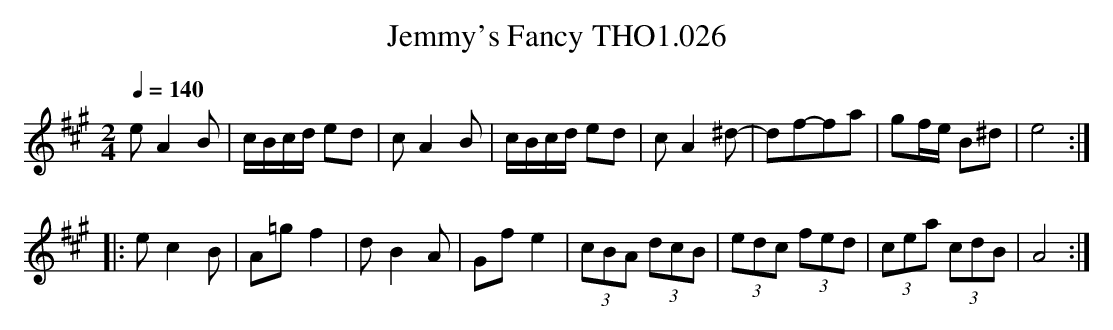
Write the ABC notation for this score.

X:1
T:Jemmy's Fancy THO1.026
M:2/4
L:1/8
Q:1/4=140
K:A
e A2 B|c/B/c/d/ ed|c A2 B|c/B/c/d/ ed|\
c A2 ^d-|df-fa|gf/e/ B^d|e4:|
|:e c2 B|A=g f2|d B2 A|Gf e2|(3cBA (3dcB|\
(3edc (3fed|(3cea (3cdB|A4:|
